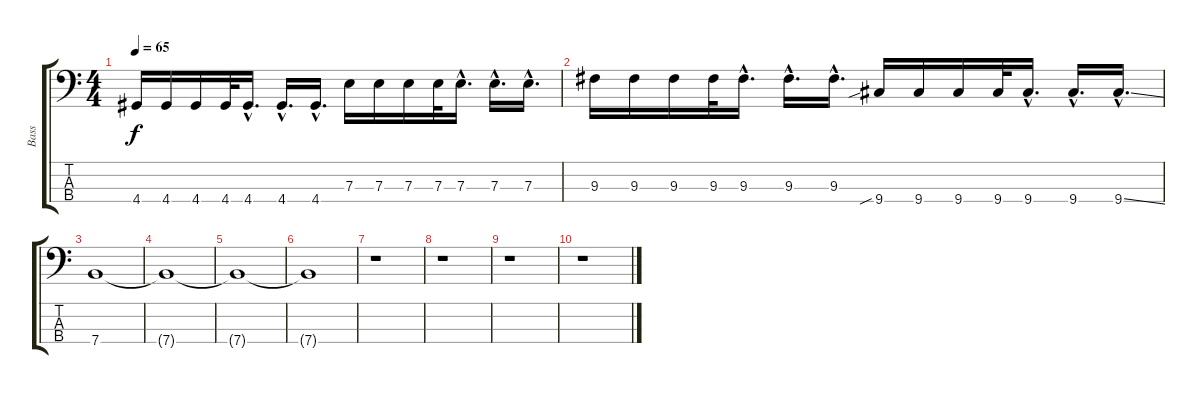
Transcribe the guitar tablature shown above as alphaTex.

\track ("Bass" "Bass") {instrument fretlessbass}
\staff {score tabs}
\tuning (G2 D2 A1 E1) {hide}
\ts (4 4)
\tempo 65
\clef f4
\ks c
4.4.16{dy f} 4.4.16 4.4.16 4.4.32 4.4{hac}.16{d} 4.4{hac}.16{d} 4.4{hac}.16{d} 7.3.16 7.3.16 7.3.16 7.3.32 7.3{hac}.16{d} 7.3{hac}.16{d} 7.3{hac}.16{d} |
9.3.16 9.3.16 9.3.16 9.3.32 9.3{hac}.16{d} 9.3{hac}.16{d} 9.3{hac}.16{d} 9.4{sib}.16 9.4.16 9.4.16 9.4.32 9.4{hac}.16{d} 9.4{hac}.16{d} 9.4{ss hac}.16{d} |
\section ("" "")
7.4.1{volume 0} |
7.4{t}.1 |
7.4{t}.1 |
7.4{t}.1 |
\section ("" "")
r.1 |
r.1 |
r.1 |
r.1
